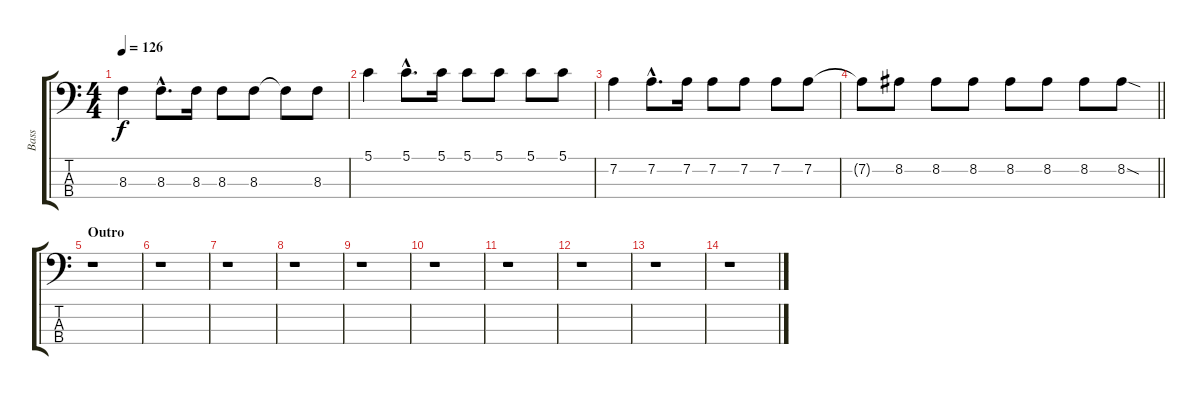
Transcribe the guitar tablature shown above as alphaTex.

\track ("Bass" "Bass") {instrument electricbassfinger}
\staff {score tabs}
\tuning (G2 D2 A1 D1) {hide}
\ts (4 4)
\tempo 126
\clef f4
\ks c
8.3.4{dy f} 8.3{hac}.8{d} 8.3.16 8.3.8 8.3.8 8.3{t}.8 8.3.8 |
5.1.4 5.1{hac}.8{d} 5.1.16 5.1.8 5.1.8 5.1.8 5.1.8 |
7.2.4 7.2{hac}.8{d} 7.2.16 7.2.8 7.2.8 7.2.8 7.2.8 |
\barLineRight lightlight
7.2{t}.8 8.2.8 8.2.8 8.2.8 8.2.8 8.2.8 8.2.8 8.2{sod}.8 |
\section ("" "Outro")
r.1 |
r.1 |
r.1 |
r.1 |
r.1 |
r.1 |
r.1 |
r.1 |
r.1 |
r.1
